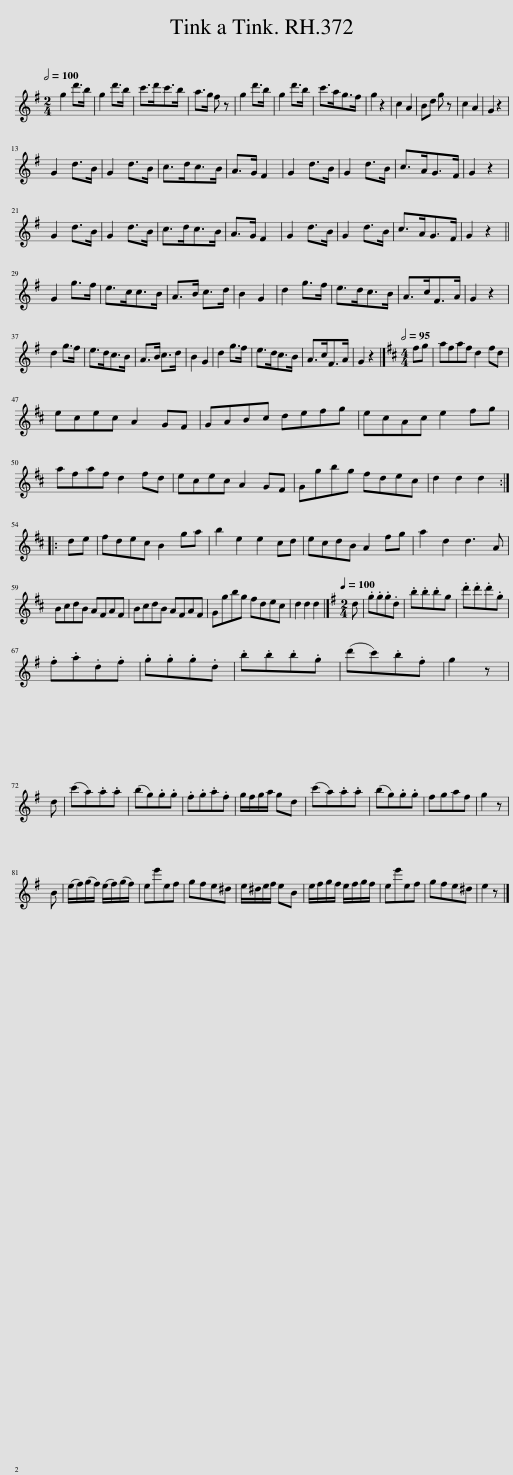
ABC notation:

X:1
L:1/8
Q:1/2=100
M:2/4
I:linebreak $
K:G
V:1 treble
V:1
 g2 d'>b | g2 d'>b | c'>d'c'>b | a>g f z | g2 d'>b | %5
 g2 d'>b | c'>ag>f | g2 z2 | c2 A2 | Bd g z | %10
 c2 A2 | G2 z2 |$ G2 d>B | G2 d>B | c>dc>B | %15
 A>G F2 | G2 d>B | G2 d>B | c>AG>F | G2 z2 |$ %20
 G2 d>B | G2 d>B | c>dc>B | A>G F2 | G2 d>B | %25
 G2 d>B | c>AG>F | G2 z2 ||$ G2 g>f | e>cc>B | %30
 A>B c>d | B2 G2 | d2 g>f | e>dc>B | A>cF>A | %35
 G2 z2 |$ d2 g>f | e>dc>B | A>B c>d | B2 G2 | %40
 d2 g>f | e>dc>B | A>cF>A | G2 z2 |][K:D][M:4/4][Q:1/2=95] fg | %45
 afaf d2 fd |$ ecec A2 GF | GABc defg | ecAc e2 fg |$ afaf d2 fd | %50
 ecec A2 GF | Ggbg fdec | d2 d2 d2 ::$ de | fdec B2 ga | %55
 b2 e2 e2 cd | ecdB A2 fg | a2 d2 d3 A |$ BcdB AFAF | BcdB AFAF | %60
 Ggbg fdec | d2 d2 d2 |][K:G][M:2/4][Q:1/4=100] d | .g.g.g.d | .b.b.bg | %65
 .d'.d'.d'.g |$ .f.a.d.f | .g.g.g.d | .b.b.b.g | (d'c').b.f | %70
 g2 z |$ d | (c'a).a.a | (bg).g.g | .f.g.a.f | %75
 g/f/g/a/ gd | (c'a).a.a | (bg).g.g | fgaf | g2 z |$ %80
 B | (e/f/)(g/f/) (e/f/)(g/f/) | ee'ef | gfe^d | e/^d/e/f/ eB | %85
 e/f/g/f/ e/f/g/f/ | ee'ef | gfe^d | e2 z |] %89
